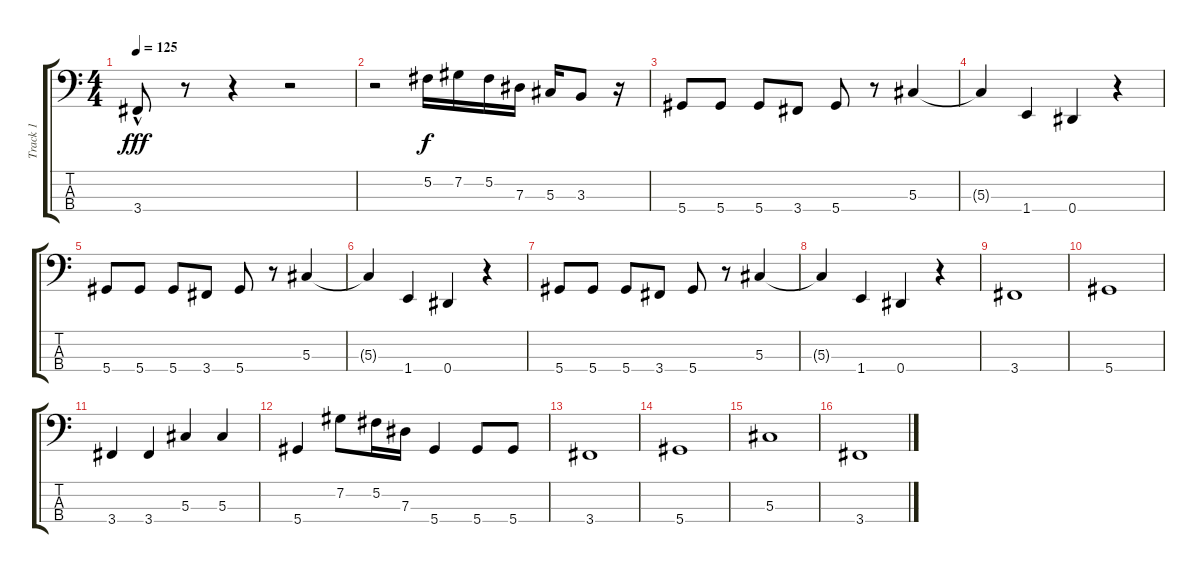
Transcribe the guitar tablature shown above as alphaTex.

\track ("Track 1" "Track 1") {instrument electricbasspick}
\staff {score tabs}
\tuning (Gb2 Db2 Ab1 Eb1) {hide}
\ts (4 4)
\tempo 125
\clef f4
\ks c
3.4{hac}.8{dy fff} r.8 r.4 r.2 |
r.2 5.2.16{dy f} 7.2.16 5.2.16 7.3.16 5.3.16 3.3.8 r.16 |
5.4.8 5.4.8 5.4.8 3.4.8 5.4.8 r.8 5.3.4 |
5.3{t}.4 1.4.4 0.4.4 r.4 |
5.4.8 5.4.8 5.4.8 3.4.8 5.4.8 r.8 5.3.4 |
5.3{t}.4 1.4.4 0.4.4 r.4 |
5.4.8 5.4.8 5.4.8 3.4.8 5.4.8 r.8 5.3.4 |
5.3{t}.4 1.4.4 0.4.4 r.4 |
3.4.1 |
5.4.1 |
3.4.4 3.4.4 5.3.4 5.3.4 |
5.4.4 7.2.8 5.2.16 7.3.16 5.4.4 5.4.8 5.4.8 |
3.4.1 |
5.4.1 |
5.3.1 |
3.4.1
